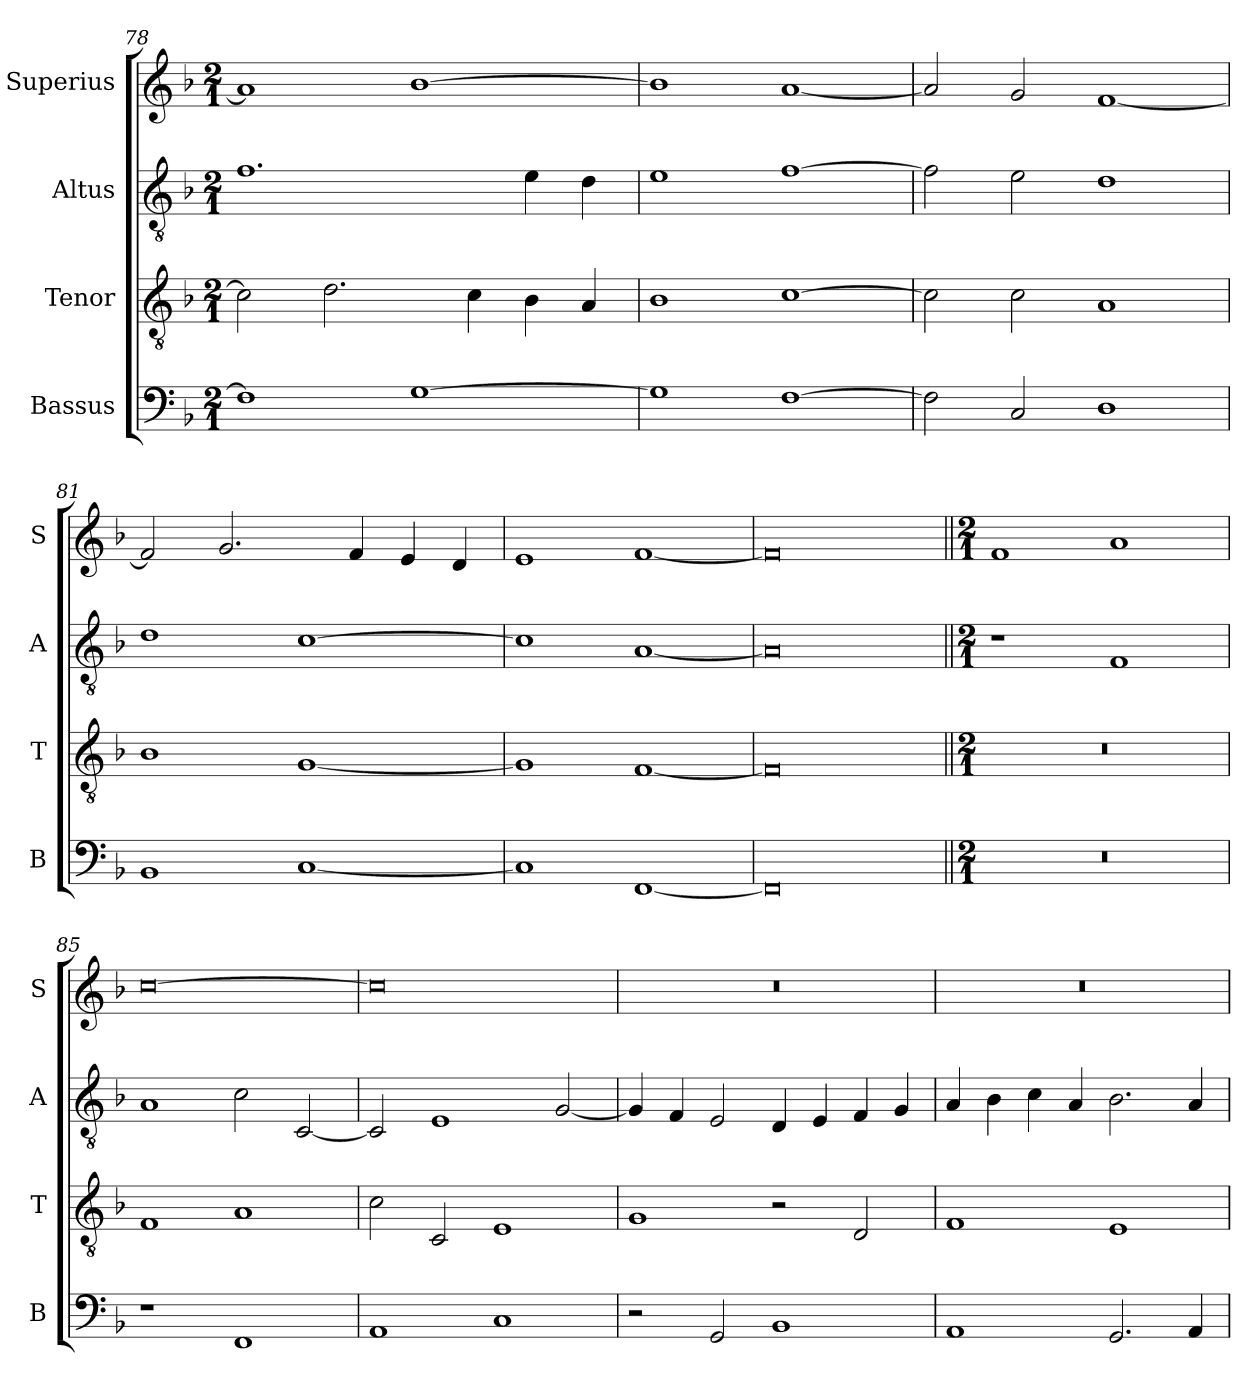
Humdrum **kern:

**kern	**kern	**kern	**kern
*part4	*part3	*part2	*part1
*staff4	*staff3	*staff2	*staff1
*I"Bassus	*I"Tenor	*I"Altus	*I"Superius
*I'B	*I'T	*I'A	*I'S
*clefF4	*clefGv2	*clefGv2	*clefG2
*k[b-]	*k[b-]	*k[b-]	*k[b-]
*F:	*F:	*F:	*F:
*M2/1	*M2/1	*M2/1	*M2/1
=78	=78	=78	=78
1F]	2c]	1.f	1a]
.	2.d	.	.
[1G	.	.	[1b-
.	4c	.	.
.	4B-	4e	.
.	4A	4d	.
=79	=79	=79	=79
1G]	1B-	1e	1b-]
[1F	[1c	[1f	[1a
=80	=80	=80	=80
2F]	2c]	2f]	2a]
2C	2c	2e	2g
1D	1A	1d	[1f
=81	=81	=81	=81
1BB-	1B-	1d	2f]
.	.	.	2.g
[1C	[1G	[1c	.
.	.	.	4f
.	.	.	4e
.	.	.	4d
=82	=82	=82	=82
1C]	1G]	1c]	1e
[1FF	[1F	[1A	[1f
=83	=83	=83	=83
0FF]	0F]	0A]	0f]
=84||	=84||	=84||	=84||
*M2/1	*M2/1	*M2/1	*M2/1
0r	0r	1r	1f
.	.	1F	1a
=85	=85	=85	=85
1r	1F	1A	[0cc
1FF	1A	2c	.
.	.	[2C	.
=86	=86	=86	=86
1AA	2c	2C]	0cc]
.	2C	1E	.
1C	1E	.	.
.	.	[2G	.
=87	=87	=87	=87
2r	1G	4G]	0r
.	.	4F	.
2GG	.	2E	.
1BB-	2r	4D	.
.	.	4E	.
.	2D	4F	.
.	.	4G	.
=88	=88	=88	=88
1AA	1F	4A	0r
.	.	4B-	.
.	.	4c	.
.	.	4A	.
2.GG	1E	2.B-	.
4AA	.	4A	.
=	=	=	=
*-	*-	*-	*-
